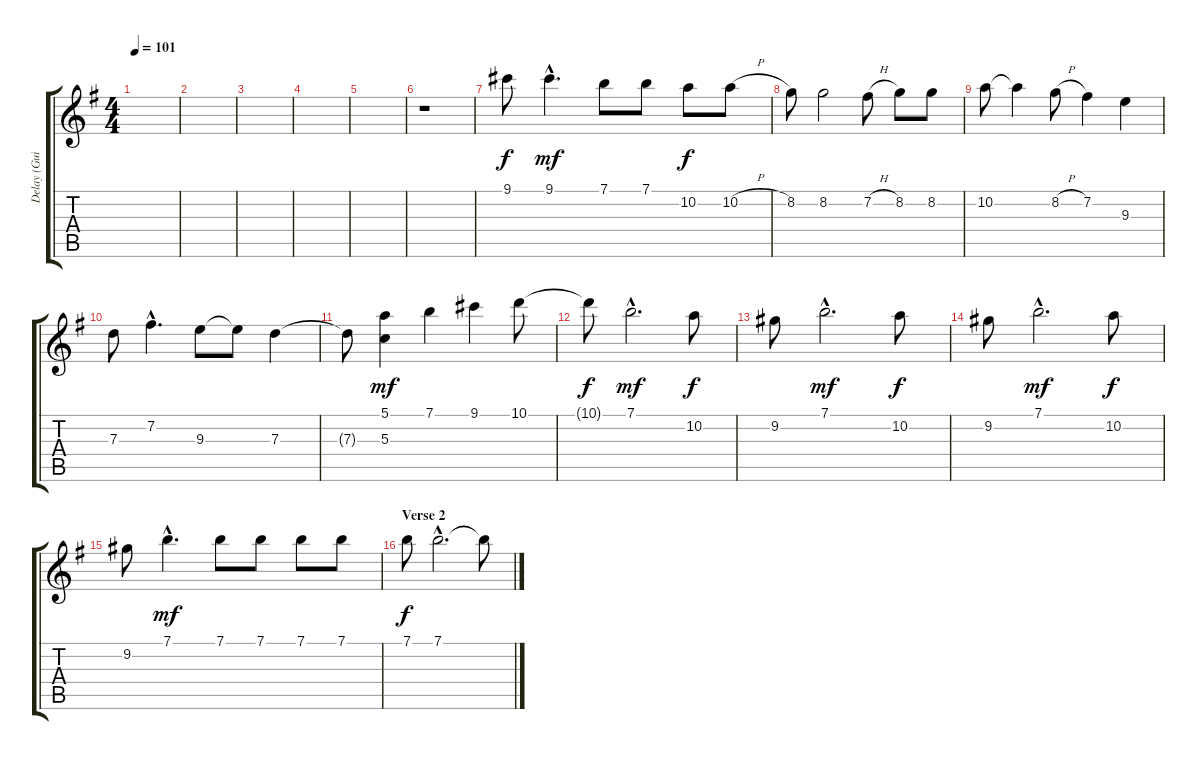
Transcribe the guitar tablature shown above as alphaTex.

\track ("Delay (Guitar3)" "Delay (Gui") {instrument distortionguitar}
\staff {score tabs}
\tuning (E4 B3 G3 D3 A2 D2) {hide}
\ts (4 4)
\tempo 101
\clef g2
\ks eminor
|
|
|
|
|
r.1 |
9.1.8 9.1{hac}.4{d dy mf} 7.1.8 7.1.8 10.2.8{dy f} 10.2{h}.8 |
8.2.8 8.2.2 7.2{h}.8 8.2.8 8.2.8 |
10.2.8 10.2{t}.4 8.2{h}.8 7.2.4 9.3.4 |
7.3.8 7.2{hac}.4{d} 9.3.8 9.3{t}.8 7.3.4 |
7.3{t}.8 (5.1 5.3).4{dy mf} 7.1.4 9.1.4 10.1.8 |
10.1{t}.8{dy f} 7.1{hac}.2{d dy mf} 10.2.8{dy f} |
9.2.8 7.1{hac}.2{d dy mf} 10.2.8{dy f} |
9.2.8 7.1{hac}.2{d dy mf} 10.2.8{dy f} |
9.2.8 7.1{hac}.4{d dy mf} 7.1.8 7.1.8 7.1.8 7.1.8 |
\section ("" "Verse 2")
7.1.8{dy f} 7.1{hac}.2{d} 7.1{t}.8
